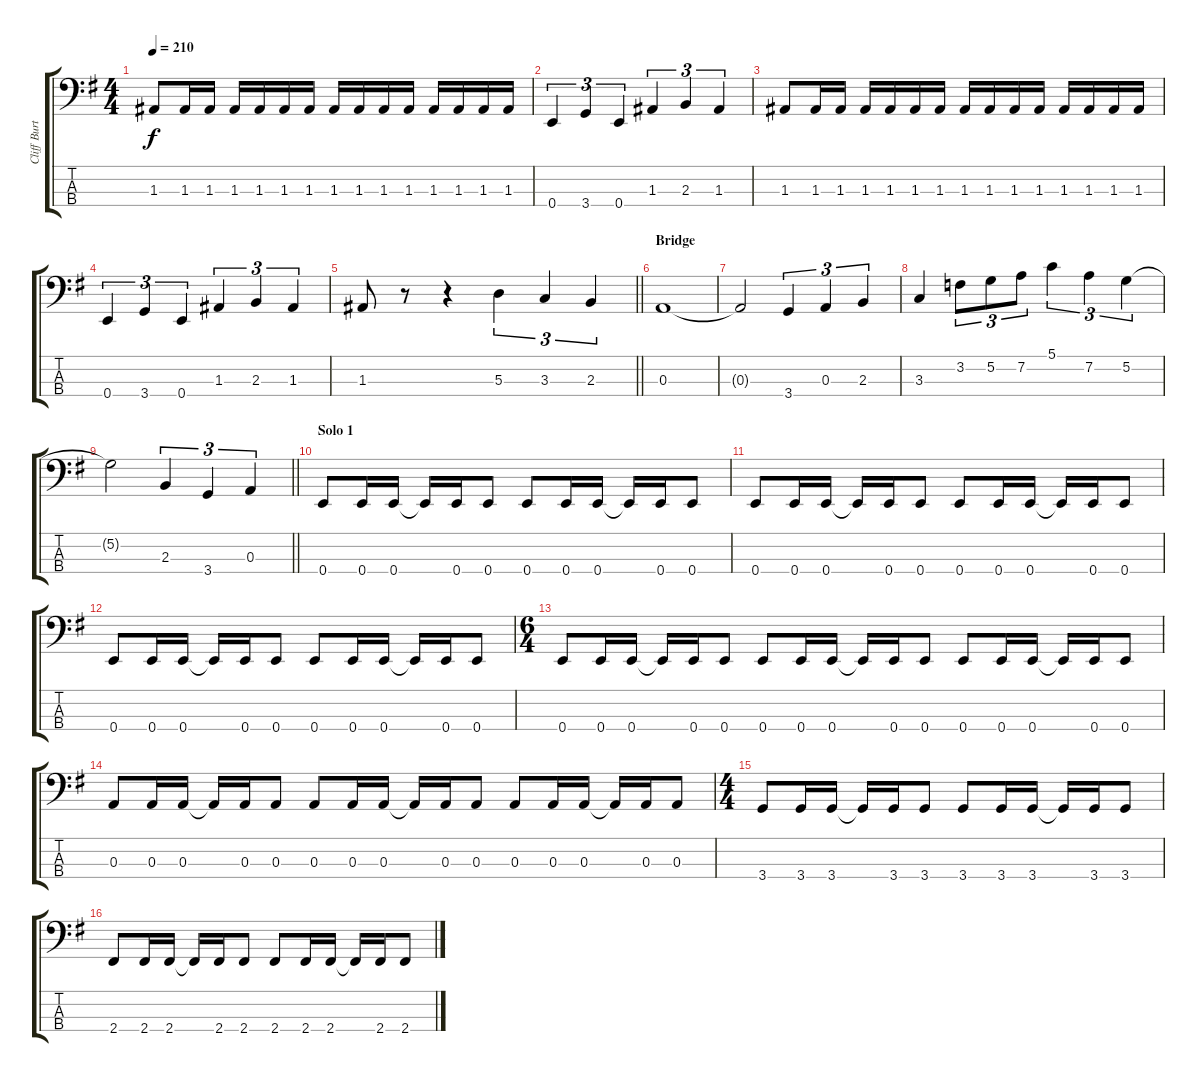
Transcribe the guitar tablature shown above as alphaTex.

\track ("Cliff Burton" "Cliff Burt") {instrument electricbassfinger}
\staff {score tabs}
\tuning (G2 D2 A1 E1) {hide}
\ts (4 4)
\tempo 210
\clef f4
\ks g
1.3.8{dy f} 1.3.16 1.3.16 1.3.16 1.3.16 1.3.16 1.3.16 1.3.16 1.3.16 1.3.16 1.3.16 1.3.16 1.3.16 1.3.16 1.3.16 |
0.4.4{tu (3 2)} 3.4.4{tu (3 2)} 0.4.4{tu (3 2)} 1.3.4{tu (3 2)} 2.3.4{tu (3 2)} 1.3.4{tu (3 2)} |
1.3.8 1.3.16 1.3.16 1.3.16 1.3.16 1.3.16 1.3.16 1.3.16 1.3.16 1.3.16 1.3.16 1.3.16 1.3.16 1.3.16 1.3.16 |
0.4.4{tu (3 2)} 3.4.4{tu (3 2)} 0.4.4{tu (3 2)} 1.3.4{tu (3 2)} 2.3.4{tu (3 2)} 1.3.4{tu (3 2)} |
\barLineRight lightlight
1.3.8 r.8 r.4 5.3.4{tu (3 2)} 3.3.4{tu (3 2)} 2.3.4{tu (3 2)} |
\section ("" "Bridge")
0.3.1 |
0.3{t}.2 3.4.4{tu (3 2)} 0.3.4{tu (3 2)} 2.3.4{tu (3 2)} |
3.3.4 3.2.8{tu (3 2)} 5.2.8{tu (3 2)} 7.2.8{tu (3 2)} 5.1.4{tu (3 2)} 7.2.4{tu (3 2)} 5.2.4{tu (3 2)} |
\barLineRight lightlight
5.2{t}.2 2.3.4{tu (3 2)} 3.4.4{tu (3 2)} 0.3.4{tu (3 2)} |
\section ("" "Solo 1")
0.4.8 0.4.16 0.4.16 0.4{t}.16 0.4.16 0.4.8 0.4.8 0.4.16 0.4.16 0.4{t}.16 0.4.16 0.4.8 |
0.4.8 0.4.16 0.4.16 0.4{t}.16 0.4.16 0.4.8 0.4.8 0.4.16 0.4.16 0.4{t}.16 0.4.16 0.4.8 |
0.4.8 0.4.16 0.4.16 0.4{t}.16 0.4.16 0.4.8 0.4.8 0.4.16 0.4.16 0.4{t}.16 0.4.16 0.4.8 |
\ts (6 4)
0.4.8 0.4.16 0.4.16 0.4{t}.16 0.4.16 0.4.8 0.4.8 0.4.16 0.4.16 0.4{t}.16 0.4.16 0.4.8 0.4.8 0.4.16 0.4.16 0.4{t}.16 0.4.16 0.4.8 |
0.3.8 0.3.16 0.3.16 0.3{t}.16 0.3.16 0.3.8 0.3.8 0.3.16 0.3.16 0.3{t}.16 0.3.16 0.3.8 0.3.8 0.3.16 0.3.16 0.3{t}.16 0.3.16 0.3.8 |
\ts (4 4)
3.4.8 3.4.16 3.4.16 3.4{t}.16 3.4.16 3.4.8 3.4.8 3.4.16 3.4.16 3.4{t}.16 3.4.16 3.4.8 |
2.4.8 2.4.16 2.4.16 2.4{t}.16 2.4.16 2.4.8 2.4.8 2.4.16 2.4.16 2.4{t}.16 2.4.16 2.4.8
